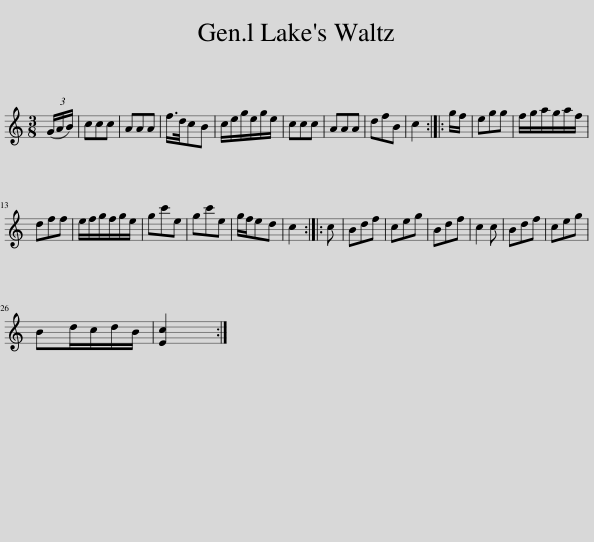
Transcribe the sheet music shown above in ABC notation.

X:1
L:1/8
M:3/8
I:linebreak $
K:C
V:1 treble
V:1
 (3(G/A/B/) | ccc | AAA | f/>d/cB | c/e/g/e/g/e/ | %5
 ccc | AAA | dfB | c2 :: g/f/ | %10
 egg | f/g/a/g/a/f/ |$ dff | e/f/g/f/g/e/ | gc'e | %15
 gc'e | g/f/ed | c2 :: c | Bdf | %20
 ceg | Bdf | c2 c | Bdf | ceg |$ %25
 Bd/c/d/B/ | [Ec]2 :| %27
